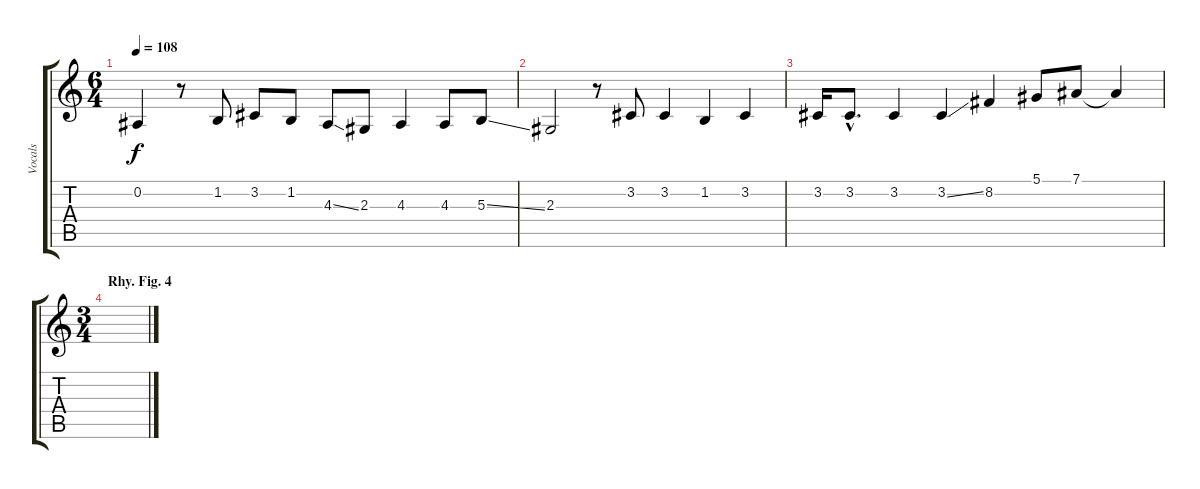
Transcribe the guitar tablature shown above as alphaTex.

\track ("Vocals" "Vocals") {instrument violin}
\staff {score tabs}
\tuning (Eb4 Bb3 Gb3 Db3 Ab2 Eb2) {hide}
\ts (6 4)
\tempo 108
\clef g2
\ks c
0.2.4{dy f} r.8 1.2.8 3.2.8 1.2.8 4.3{ss}.8 2.3.8 4.3.4 4.3.8 5.3{ss}.8 |
2.3.2 r.8 3.2.8 3.2.4 1.2.4 3.2.4 |
3.2.16 3.2{hac}.8{d} 3.2.4 3.2{ss}.4 8.2.4 5.1.8 7.1.8 7.1{t}.4 |
\ts (3 4)
\section ("" "Rhy. Fig. 4")
